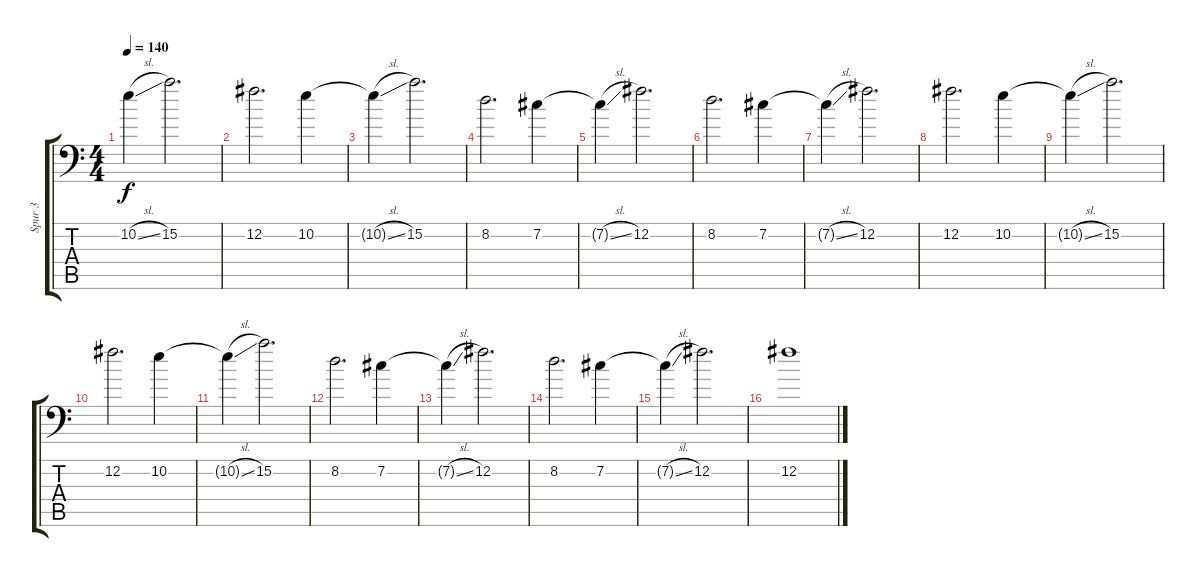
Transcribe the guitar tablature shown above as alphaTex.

\track ("Spur 3" "Spur 3") {instrument overdrivenguitar}
\staff {score tabs}
\tuning (B3 Gb3 D3 A2 E2 A1) {hide}
\ts (4 4)
\tempo 140
\clef f4
\ks c
10.2{sl t}.4{dy f} 15.2.2{d} |
12.2.2{d} 10.2.4 |
10.2{sl t}.4 15.2.2{d} |
8.2.2{d} 7.2.4 |
7.2{sl t}.4 12.2.2{d} |
8.2.2{d} 7.2.4 |
7.2{sl t}.4 12.2.2{d} |
12.2.2{d} 10.2.4 |
10.2{sl t}.4 15.2.2{d} |
12.2.2{d} 10.2.4 |
10.2{sl t}.4 15.2.2{d} |
8.2.2{d} 7.2.4 |
7.2{sl t}.4{volume 10} 12.2.2{d} |
8.2.2{d} 7.2.4 |
7.2{sl t}.4 12.2.2{d} |
12.2.1
